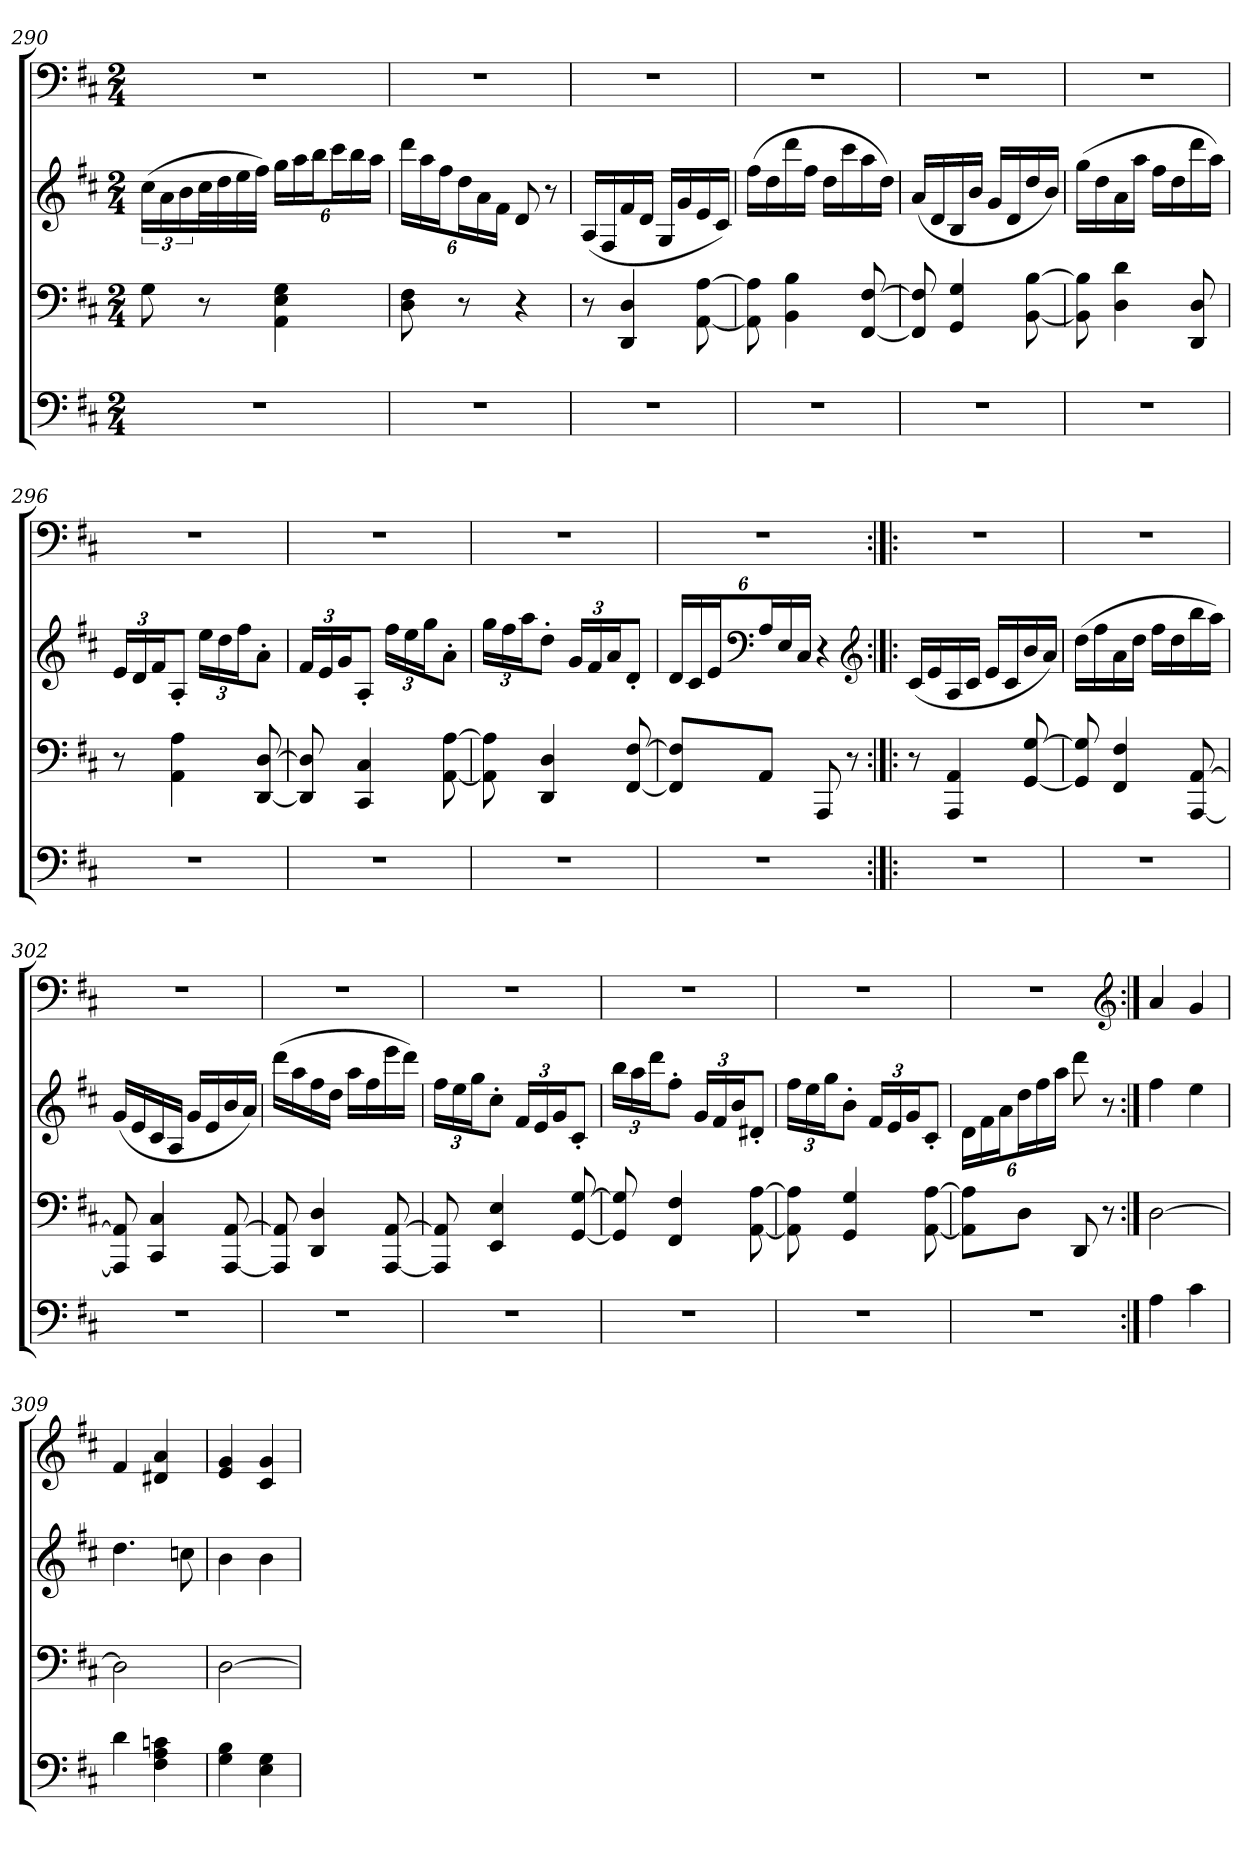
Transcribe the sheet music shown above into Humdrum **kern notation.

**kern	**kern	**kern	**kern
*part4	*part3	*part2	*part1
*staff4	*staff3	*staff2	*staff1
*clefF4	*clefF4	*clefG2	*clefF4
*k[f#c#]	*k[f#c#]	*k[f#c#]	*k[f#c#]
*M2/4	*M2/4	*M2/4	*M2/4
=290	=290	=290	=290
2r	8G	(24cc#LL	2r
.	.	24a	.
.	.	24b	.
.	8r	32cc#L	.
.	.	32dd	.
.	.	32ee	.
.	.	32ff#JJJ)	.
.	4AA 4E 4G	24ggLL	.
.	.	24aa	.
.	.	24bbJ	.
.	.	24ccc#L	.
.	.	24bb	.
.	.	24aaJJ	.
=291	=291	=291	=291
2r	8D 8F#	24dddLL	2r
.	.	24aa	.
.	.	24ff#J	.
.	8r	24ddL	.
.	.	24a	.
.	.	24f#JJ	.
.	4r	8d	.
.	.	8r	.
=292	=292	=292	=292
2r	8r	(16ALL	2r
.	.	16F#	.
.	4DD 4D	16f#	.
.	.	16dJJ	.
.	.	16GLL	.
.	.	16g	.
.	[8AA [8A	16e	.
.	.	16c#JJ)	.
=293	=293	=293	=293
2r	8AA] 8A]	(16ff#LL	2r
.	.	16dd	.
.	4BB 4B	16ddd	.
.	.	16ff#JJ	.
.	.	16ddLL	.
.	.	16ccc#	.
.	[8FF# [8F#	16aa	.
.	.	16ddJJ)	.
=294	=294	=294	=294
2r	8FF#] 8F#]	(16aLL	2r
.	.	16d	.
.	4GG 4G	16B	.
.	.	16bJJ	.
.	.	16gLL	.
.	.	16d	.
.	[8BB [8B	16dd	.
.	.	16bJJ)	.
=295	=295	=295	=295
2r	8BB] 8B]	(16ggLL	2r
.	.	16dd	.
.	4D 4d	16a	.
.	.	16aaJJ	.
.	.	16ff#LL	.
.	.	16dd	.
.	8DD 8D	16ddd	.
.	.	16aaJJ)	.
=296	=296	=296	=296
2r	8r	24eLL	2r
.	.	24d	.
.	.	24f#J	.
.	4AA 4A	8A'J	.
.	.	24eeLL	.
.	.	24dd	.
.	.	24ff#J	.
.	[8DD [8D	8a'J	.
=297	=297	=297	=297
2r	8DD] 8D]	24f#LL	2r
.	.	24e	.
.	.	24gJ	.
.	4CC# 4C#	8A'J	.
.	.	24ff#LL	.
.	.	24ee	.
.	.	24ggJ	.
.	[8AA [8A	8a'J	.
=298	=298	=298	=298
2r	8AA] 8A]	24ggLL	2r
.	.	24ff#	.
.	.	24aaJ	.
.	4DD 4D	8dd'J	.
.	.	24gLL	.
.	.	24f#	.
.	.	24aJ	.
.	[8FF# [8F#	8d'J	.
=299	=299	=299	=299
2r	8FF#] 8F#]L	24dLL	2r
.	.	24c#	.
.	.	24eJ	.
*	*	*clefF4	*
.	8AAJ	24AL	.
.	.	24E	.
.	.	24C#JJ	.
.	8AAA	4r	.
.	8r	.	.
*	*	*clefG2	*
=300:|!|:	=300:|!|:	=300:|!|:	=300:|!|:
2r	8r	(16c#LL	2r
.	.	16e	.
.	4AAA 4AA	16A	.
.	.	16c#JJ	.
.	.	16eLL	.
.	.	16c#	.
.	[8GG [8G	16b	.
.	.	16aJJ)	.
=301	=301	=301	=301
2r	8GG] 8G]	(16ddLL	2r
.	.	16ff#	.
.	4FF# 4F#	16a	.
.	.	16ddJJ	.
.	.	16ff#LL	.
.	.	16dd	.
.	[8AAA [8AA	16bb	.
.	.	16aaJJ)	.
=302	=302	=302	=302
2r	8AAA] 8AA]	(16gLL	2r
.	.	16e	.
.	4CC# 4C#	16c#	.
.	.	16AJJ	.
.	.	16gLL	.
.	.	16e	.
.	[8AAA [8AA	16b	.
.	.	16aJJ)	.
=303	=303	=303	=303
2r	8AAA] 8AA]	(16dddLL	2r
.	.	16aa	.
.	4DD 4D	16ff#	.
.	.	16ddJJ	.
.	.	16aaLL	.
.	.	16ff#	.
.	[8AAA [8AA	16eee	.
.	.	16dddJJ)	.
=304	=304	=304	=304
2r	8AAA] 8AA]	24ff#LL	2r
.	.	24ee	.
.	.	24ggJ	.
.	4EE 4E	8cc#'J	.
.	.	24f#LL	.
.	.	24e	.
.	.	24gJ	.
.	[8GG [8G	8c#'J	.
=305	=305	=305	=305
2r	8GG] 8G]	24bbLL	2r
.	.	24aa	.
.	.	24dddJ	.
.	4FF# 4F#	8ff#'J	.
.	.	24gLL	.
.	.	24f#	.
.	.	24bJ	.
.	[8AA [8A	8d#X'J	.
=306	=306	=306	=306
2r	8AA] 8A]	24ff#LL	2r
.	.	24ee	.
.	.	24ggJ	.
.	4GG 4G	8b'J	.
.	.	24f#LL	.
.	.	24e	.
.	.	24gJ	.
.	[8AA [8A	8c#'J	.
=307	=307	=307	=307
2r	8AA] 8A]L	24dLL	2r
.	.	24f#	.
.	.	24aJ	.
.	8DJ	24ddL	.
.	.	24ff#	.
.	.	24aaJJ	.
.	8DD	8ddd	.
.	8r	8r	.
*	*	*	*clefG2
=308:|!	=308:|!	=308:|!	=308:|!
4A	[2D	4ff#	4a
4c#	.	4ee	4g
=309	=309	=309	=309
4d	2D]	4.dd	4f#
4F# 4A 4cn	.	.	4d#X 4a
.	.	8ccn	.
=310	=310	=310	=310
4G 4B	[2D	4b	4e 4g
4E 4G	.	4b	4c# 4g
=	=	=	=
*-	*-	*-	*-
